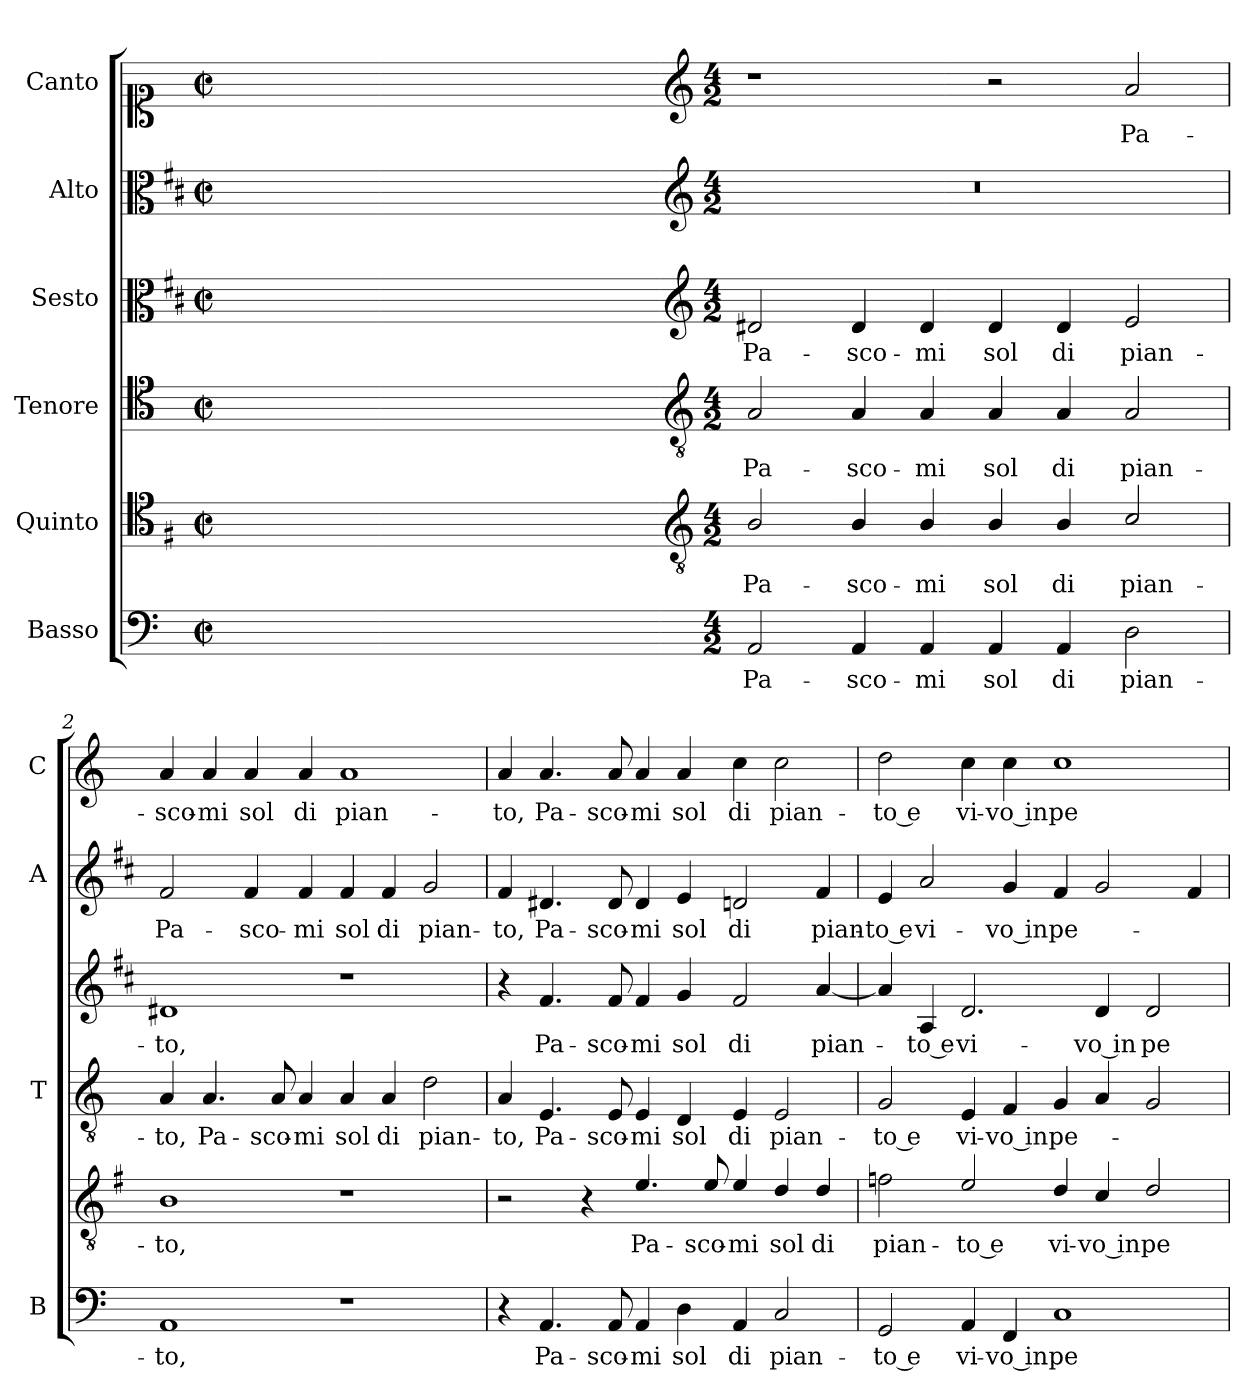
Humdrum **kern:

**kern	**text	**kern	**text	**kern	**text	**kern	**text	**kern	**text	**kern	**text
*part6	*part6	*part5	*part5	*part4	*part4	*part3	*part3	*part2	*part2	*part1	*part1
*staff6	*staff6	*staff5	*staff5	*staff4	*staff4	*staff3	*staff3	*staff2	*staff2	*staff1	*staff1
*I"Basso	*	*I"Quinto	*	*I"Tenore	*	*I"Sesto	*	*I"Alto	*	*I"Canto	*
*I'B	*	*	*	*I'T	*	*	*	*I'A	*	*I'C	*
*clefF4	*	*clefC4	*	*clefC4	*	*clefC3	*	*clefC3	*	*clefC1	*
*	*	*ITrd4c7	*	*	*	*ITrd1c2	*	*ITrd1c2	*	*	*
*k[]	*	*k[]	*	*k[]	*	*k[]	*	*k[]	*	*k[]	*
*C:	*	*C:	*	*C:	*	*C:	*	*C:	*	*C:	*
*M2/2	*	*M2/2	*	*M2/2	*	*M2/2	*	*M2/2	*	*M2/2	*
*met(c|)	*	*met(c|)	*	*met(c|)	*	*met(c|)	*	*met(c|)	*	*met(c|)	*
=	=	=	=	=	=	=	=	=	=	=	=
1ryy	.	1ryy	.	1ryy	.	1ryy	.	1ryy	.	1ryy	.
=1X-	=1X-	=1X-	=1X-	=1X-	=1X-	=1X-	=1X-	=1X-	=1X-	=1X-	=1X-
4ryy	.	4ryy	.	4ryy	.	4ryy	.	4ryy	.	4ryy	.
4ryy	.	4ryy	.	4ryy	.	4ryy	.	4ryy	.	4ryy	.
4ryy	.	4ryy	.	4ryy	.	4ryy	.	4ryy	.	4ryy	.
4ryy	.	4ryy	.	4ryy	.	4ryy	.	4ryy	.	4ryy	.
=1-	=1-	=1-	=1-	=1-	=1-	=1-	=1-	=1-	=1-	=1-	=1-
*	*	*clefGv2	*	*clefGv2	*	*clefG2	*	*clefG2	*	*clefG2	*
*M4/2	*	*M4/2	*	*M4/2	*	*M4/2	*	*M4/2	*	*M4/2	*
!	!LO:LY:b	!	!LO:LY:b	!	!LO:LY:b	!	!LO:LY:b	!	!	!	!
2AA/	Pa-	2E/	Pa-	2A/	Pa-	2c#X/	Pa-	0r	.	1r	.
!	!LO:LY:b	!	!LO:LY:b	!	!LO:LY:b	!	!LO:LY:b	!	!	!	!
4AA/	-sco-	4E/	-sco-	4A/	-sco-	4c#/	-sco-	.	.	.	.
!	!LO:LY:b	!	!LO:LY:b	!	!LO:LY:b	!	!LO:LY:b	!	!	!	!
4AA/	-mi	4E/	-mi	4A/	-mi	4c#/	-mi	.	.	.	.
!	!LO:LY:b	!	!LO:LY:b	!	!LO:LY:b	!	!LO:LY:b	!	!	!	!
4AA/	sol	4E/	sol	4A/	sol	4c#/	sol	.	.	2r	.
!	!LO:LY:b	!	!LO:LY:b	!	!LO:LY:b	!	!LO:LY:b	!	!	!	!
4AA/	di	4E/	di	4A/	di	4c#/	di	.	.	.	.
!	!LO:LY:b	!	!LO:LY:b	!	!LO:LY:b	!	!LO:LY:b	!	!	!	!LO:LY:b
2D\	pian-	2F/	pian-	2A/	pian-	2d/	pian-	.	.	2a/	Pa-
=2	=2	=2	=2	=2	=2	=2	=2	=2	=2	=2	=2
!	!LO:LY:b	!	!LO:LY:b	!	!LO:LY:b	!	!LO:LY:b	!	!LO:LY:b	!	!LO:LY:b
1AA	-to,	1E	-to,	4A/	-to,	1c#X	-to,	2e/	Pa-	4a/	-sco-
!	!	!	!	!	!LO:LY:b	!	!	!	!	!	!LO:LY:b
.	.	.	.	4.A/	Pa-	.	.	.	.	4a/	-mi
!	!	!	!	!	!	!	!	!	!LO:LY:b	!	!LO:LY:b
.	.	.	.	.	.	.	.	4e/	-sco-	4a/	sol
!	!	!	!	!	!LO:LY:b	!	!	!	!	!	!
.	.	.	.	8A/	-sco-	.	.	.	.	.	.
!	!	!	!	!	!LO:LY:b	!	!	!	!LO:LY:b	!	!LO:LY:b
.	.	.	.	4A/	-mi	.	.	4e/	-mi	4a/	di
!	!	!	!	!	!LO:LY:b	!	!	!	!LO:LY:b	!	!LO:LY:b
1r	.	1r	.	4A/	sol	1r	.	4e/	sol	1a	pian-
!	!	!	!	!	!LO:LY:b	!	!	!	!LO:LY:b	!	!
.	.	.	.	4A/	di	.	.	4e/	di	.	.
!	!	!	!	!	!LO:LY:b	!	!	!	!LO:LY:b	!	!
.	.	.	.	2d\	pian-	.	.	2f/	pian-	.	.
=3	=3	=3	=3	=3	=3	=3	=3	=3	=3	=3	=3
!	!	!	!	!	!LO:LY:b	!	!	!	!LO:LY:b	!	!LO:LY:b
4r	.	2r	.	4A/	-to,	4r	.	4e/	-to,	4a/	-to,
!	!LO:LY:b	!	!	!	!LO:LY:b	!	!LO:LY:b	!	!LO:LY:b	!	!LO:LY:b
4.AA/	Pa-	.	.	4.E/	Pa-	4.e/	Pa-	4.c#X/	Pa-	4.a/	Pa-
.	.	4r	.	.	.	.	.	.	.	.	.
!	!LO:LY:b	!	!	!	!LO:LY:b	!	!LO:LY:b	!	!LO:LY:b	!	!LO:LY:b
8AA/	-sco-	.	.	8E/	-sco-	8e/	-sco-	8c#/	-sco-	8a/	-sco-
!	!LO:LY:b	!	!LO:LY:b	!	!LO:LY:b	!	!LO:LY:b	!	!LO:LY:b	!	!LO:LY:b
4AA/	-mi	4.A/	Pa-	4E/	-mi	4e/	-mi	4c#/	-mi	4a/	-mi
!	!LO:LY:b	!	!	!	!LO:LY:b	!	!LO:LY:b	!	!LO:LY:b	!	!LO:LY:b
4D\	sol	.	.	4D/	sol	4f/	sol	4d/	sol	4a/	sol
!	!	!	!LO:LY:b	!	!	!	!	!	!	!	!
.	.	8A/	-sco-	.	.	.	.	.	.	.	.
!	!LO:LY:b	!	!LO:LY:b	!	!LO:LY:b	!	!LO:LY:b	!	!LO:LY:b	!	!LO:LY:b
4AA/	di	4A/	-mi	4E/	di	2e/	di	2cn/	di	4cc\	di
!	!LO:LY:b	!	!LO:LY:b	!	!LO:LY:b	!	!	!	!	!	!LO:LY:b
2C/	pian-	4G/	sol	2E/	pian-	.	.	.	.	2cc\	pian-
!	!	!	!LO:LY:b	!	!	!	!LO:LY:b	!	!LO:LY:b	!	!
.	.	4G/	di	.	.	[4g/	pian-	4e/	pian-	.	.
!!LO:LB:g=z
=4	=4	=4	=4	=4	=4	=4	=4	=4	=4	=4	=4
!	!LO:LY:b	!	!LO:LY:b	!	!LO:LY:b	!	!	!	!LO:LY:b	!	!LO:LY:b
2GG/	-to e	2B-X\	pian-	2G/	-to e	4g/]	.	4d/	-to e	2dd\	-to e
!	!	!	!	!	!	!	!LO:LY:b	!	!LO:LY:b	!	!
.	.	.	.	.	.	4G/	-to e	2g/	vi-	.	.
!	!LO:LY:b	!	!LO:LY:b	!	!LO:LY:b	!	!LO:LY:b	!	!	!	!LO:LY:b
4AA/	vi-	2A/	-to e	4E/	vi-	2.c/	vi-	.	.	4cc\	vi-
!	!LO:LY:b	!	!	!	!LO:LY:b	!	!	!	!LO:LY:b	!	!LO:LY:b
4FF/	-vo in	.	.	4F/	-vo in	.	.	4f/	-vo in	4cc\	-vo in
!	!LO:LY:b	!	!LO:LY:b	!	!LO:LY:b	!	!	!	!LO:LY:b	!	!LO:LY:b
1C	pe-	4G/	vi-	4G/	pe-	.	.	4e/	pe-	1cc	pe-
!	!	!	!LO:LY:b	!	!	!	!LO:LY:b	!	!	!	!
.	.	4F/	-vo in	4A/	.	4c/	-vo in	2f/	.	.	.
!	!	!	!LO:LY:b	!	!	!	!LO:LY:b	!	!	!	!
.	.	2G/	pe-	2G/	.	2c/	pe-	.	.	.	.
.	.	.	.	.	.	.	.	4e/	.	.	.
=	=	=	=	=	=	=	=	=	=	=	=
*-	*-	*-	*-	*-	*-	*-	*-	*-	*-	*-	*-
